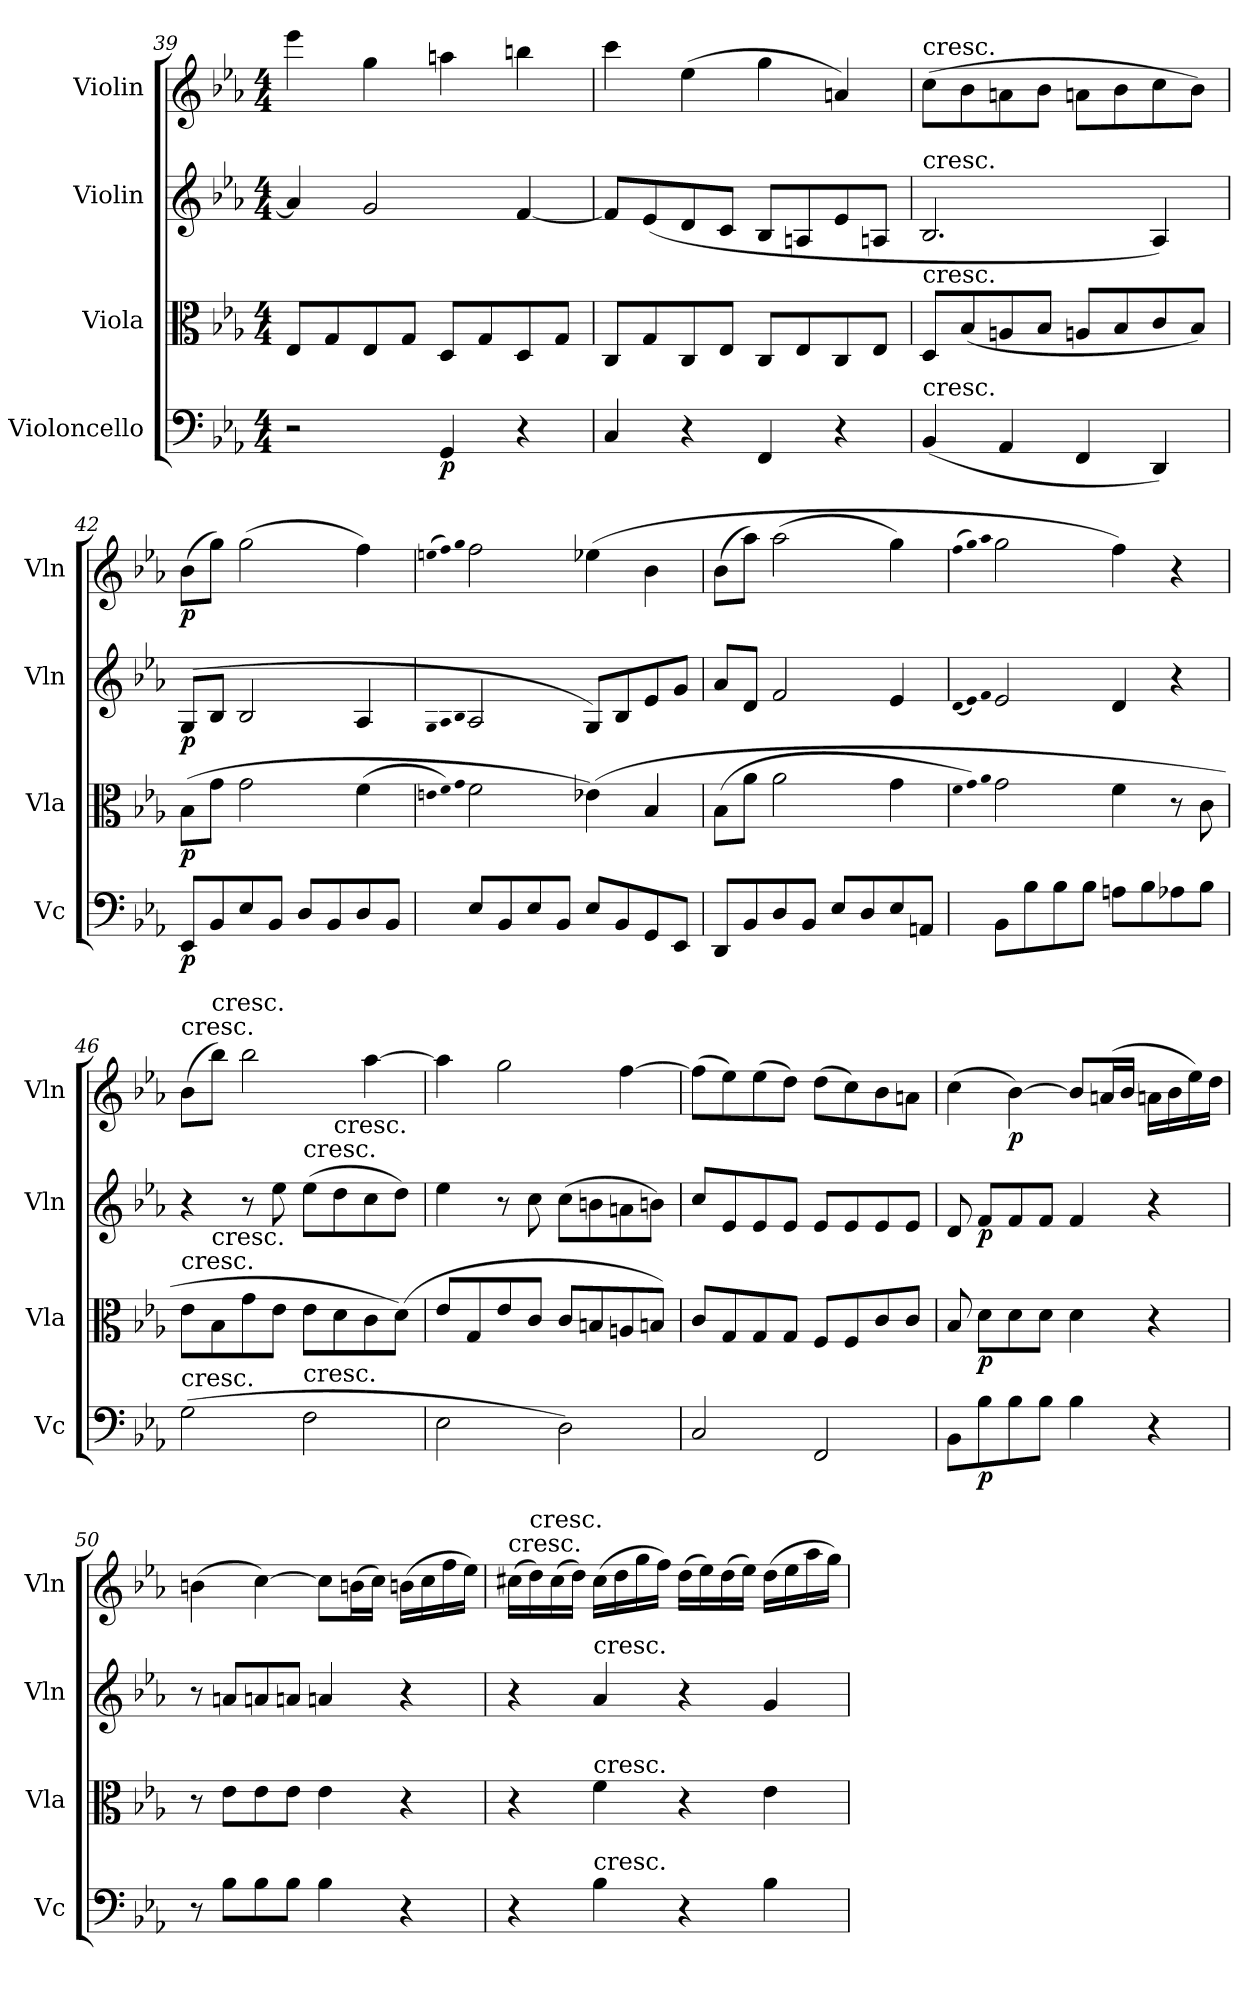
**kern	**dynam	**kern	**dynam	**kern	**dynam	**kern	**dynam
*part4	*part4	*part3	*part3	*part2	*part2	*part1	*part1
*staff4	*staff4	*staff3	*staff3	*staff2	*staff2	*staff1	*staff1
*I"Violoncello	*	*I"Viola	*	*I"Violin	*	*I"Violin	*
*I'Vc	*	*I'Vla	*	*I'Vln	*	*I'Vln	*
*clefF4	*	*clefC3	*	*clefG2	*	*clefG2	*
*k[b-e-a-]	*	*k[b-e-a-]	*	*k[b-e-a-]	*	*k[b-e-a-]	*
*c:	*	*c:	*	*c:	*	*c:	*
*M4/4	*	*M4/4	*	*M4/4	*	*M4/4	*
=39	=39	=39	=39	=39	=39	=39	=39
2r	.	8E-/L	.	4a-/]	.	4eee-\	.
.	.	8G/	.	.	.	.	.
.	.	8E-/	.	2g/	.	4gg\	.
.	.	8G/J	.	.	.	.	.
4GG/	p	8D/L	.	.	.	4aan\	.
.	.	8G/	.	.	.	.	.
4r	.	8D/	.	[4f/	.	4bbn\	.
.	.	8G/J	.	.	.	.	.
=40	=40	=40	=40	=40	=40	=40	=40
4C/	.	8C/L	.	8f/L]	.	4ccc\	.
.	.	8G/	.	(8e-/	.	.	.
4r	.	8C/	.	8d/	.	(4ee-\	.
.	.	8E-/J	.	8c/J	.	.	.
4FF/	.	8C/L	.	8B-/L	.	4gg\	.
.	.	8E-/	.	8An/	.	.	.
4r	.	8C/	.	8e-/	.	4an/)	.
.	.	8E-/J	.	8An/J	.	.	.
=41	=41	=41	=41	=41	=41	=41	=41
!	!	!	!	!	!	!LO:TX:t=cresc.	!
!	!	!	!	!LO:TX:t=cresc.	!	!	!
!	!	!LO:TX:t=cresc.	!	!	!	!	!
!LO:TX:t=cresc.	!	!	!	!	!	!	!
(4BB-/	.	8D/L	.	2.B-/	.	(8cc\L	.
.	.	(8B-/	.	.	.	8b-\	.
4AA-/	.	8An/	.	.	.	8an\	.
.	.	8B-/J	.	.	.	8b-\J	.
4FF/	.	8An/L	.	.	.	8an\L	.
.	.	8B-/	.	.	.	8b-\	.
4DD/)	.	8c/	.	4A-/)	.	8cc\	.
.	.	8B-/J)	.	.	.	8b-\J)	.
=42	=42	=42	=42	=42	=42	=42	=42
8EE-/L	p	(8B-\L	p	(8G/L	p	(8b-\L	p
8BB-/	.	8g\J	.	8B-/J	.	8gg\J)	.
8E-/	.	2g\	.	2B-/	.	(2gg\	.
8BB-/J	.	.	.	.	.	.	.
8D/L	.	.	.	.	.	.	.
8BB-/	.	.	.	.	.	.	.
8D/	.	(4f\	.	4A-/	.	4ff\)	.
8BB-/J	.	.	.	.	.	.	.
=43	=43	=43	=43	=43	=43	=43	=43
.	.	qen	.	qG	.	(qeen	.
.	.	qf)	.	qA-	.	qff)	.
.	.	qg	.	qB-	.	qgg	.
8E-/L	.	2f\	.	2A-/	.	2ff\	.
8BB-/	.	.	.	.	.	.	.
8E-/	.	.	.	.	.	.	.
8BB-/J	.	.	.	.	.	.	.
8E-/L	.	(4e-X\)	.	8G/L)	.	(4ee-X\	.
8BB-/	.	.	.	8B-/	.	.	.
8GG/	.	4B-/	.	8e-/	.	4b-\	.
8EE-/J	.	.	.	8g/J	.	.	.
=44	=44	=44	=44	=44	=44	=44	=44
8DD/L	.	(8B-\L	.	8a-/L	.	(8b-\L	.
8BB-/	.	8a-\J	.	8d/J	.	8aa-\J)	.
8D/	.	2a-\	.	2f/	.	(2aa-\	.
8BB-/J	.	.	.	.	.	.	.
8E-/L	.	.	.	.	.	.	.
8D/	.	.	.	.	.	.	.
8E-/	.	4g\	.	4e-/	.	4gg\)	.
8AAn/J	.	.	.	.	.	.	.
=45	=45	=45	=45	=45	=45	=45	=45
.	.	qf	.	(qd	.	(qff	.
.	.	qg)	.	qe-)	.	qgg)	.
.	.	qa-	.	qf	.	qaa-	.
8BB-\L	.	2g\	.	2e-/	.	2gg\	.
8B-\	.	.	.	.	.	.	.
8B-\	.	.	.	.	.	.	.
8B-\J	.	.	.	.	.	.	.
8An\L	.	4f\	.	4d/	.	4ff\)	.
8B-\	.	.	.	.	.	.	.
8A-X\	.	8r	.	4r	.	4r	.
8B-\J	.	8c\	.	.	.	.	.
=46	=46	=46	=46	=46	=46	=46	=46
!	!	!	!	!	!	!LO:TX:t=cresc.	!
!	!	!LO:TX:t=cresc.	!	!	!	!	!
!LO:TX:t=cresc.	!	!	!	!	!	!	!
(2G\	.	8e-\L	.	4r	.	(8b-\L	.
!	!	!	!	!	!	!LO:TX:t=cresc.	!
!	!	!LO:TX:t=cresc.	!	!	!	!	!
.	.	8B-\	.	.	.	8bb-\J)	.
.	.	8g\	.	8r	.	2bb-\	.
.	.	8e-\J	.	8ee-\	.	.	.
!	!	!	!	!LO:TX:t=cresc.	!	!	!
!LO:TX:t=cresc.	!	!	!	!	!	!	!
2F\	.	8e-\L	.	(8ee-\L	.	.	.
!	!	!	!	!LO:TX:t=cresc.	!	!	!
.	.	8d\	.	8dd\	.	.	.
.	.	8c\	.	8cc\	.	[4aa-\	.
.	.	(8d\J)	.	8dd\J)	.	.	.
=47	=47	=47	=47	=47	=47	=47	=47
2E-\	.	8e-/L	.	4ee-\	.	4aa-\]	.
.	.	8G/	.	.	.	.	.
.	.	8e-/	.	8r	.	2gg\	.
.	.	8c/J	.	8cc\	.	.	.
2D\)	.	8c/L	.	(8cc\L	.	.	.
.	.	8Bn/	.	8bn\	.	.	.
.	.	8An/	.	8an\	.	[4ff\	.
.	.	8Bn/J)	.	8bn\J)	.	.	.
=48	=48	=48	=48	=48	=48	=48	=48
2C/	.	8c/L	.	8cc/L	.	(8ff\L]	.
.	.	8G/	.	8e-/	.	8ee-\)	.
.	.	8G/	.	8e-/	.	(8ee-\	.
.	.	8G/J	.	8e-/J	.	8dd\J)	.
2FF/	.	8F/L	.	8e-/L	.	(8dd\L	.
.	.	8F/	.	8e-/	.	8cc\)	.
.	.	8c/	.	8e-/	.	8b-\	.
.	.	8c/J	.	8e-/J	.	8an\J	.
=49	=49	=49	=49	=49	=49	=49	=49
8BB-\L	.	8B-/	.	8d/	.	(4cc\	.
8B-\	p	8d\L	p	8f/L	p	.	.
8B-\	.	8d\	.	8f/	.	[4b-\)	p
8B-\J	.	8d\J	.	8f/J	.	.	.
4B-\	.	4d\	.	4f/	.	8b-/L]	.
.	.	.	.	.	.	(16an/L	.
.	.	.	.	.	.	16b-/JJ	.
4r	.	4r	.	4r	.	16an\LL	.
.	.	.	.	.	.	16b-\	.
.	.	.	.	.	.	16ee-\)	.
.	.	.	.	.	.	16dd\JJ	.
=50	=50	=50	=50	=50	=50	=50	=50
8r	.	8r	.	8r	.	(4bn\	.
8B-\L	.	8e-\L	.	8an/L	.	.	.
8B-\	.	8e-\	.	8an/	.	[4cc\)	.
8B-\J	.	8e-\J	.	8an/J	.	.	.
4B-\	.	4e-\	.	4an/	.	8cc\L]	.
.	.	.	.	.	.	(16bn\L	.
.	.	.	.	.	.	16cc\JJ)	.
4r	.	4r	.	4r	.	(16bn\LL	.
.	.	.	.	.	.	16cc\	.
.	.	.	.	.	.	16ff\	.
.	.	.	.	.	.	16ee-\JJ)	.
=51	=51	=51	=51	=51	=51	=51	=51
!	!	!	!	!	!	!LO:TX:t=cresc.	!
4r	.	4r	.	4r	.	(16cc#X\LL	.
!	!	!	!	!	!	!LO:TX:t=cresc.	!
.	.	.	.	.	.	16dd\)	.
.	.	.	.	.	.	(16cc#\	.
.	.	.	.	.	.	16dd\JJ)	.
!	!	!	!	!LO:TX:t=cresc.	!	!	!
!	!	!LO:TX:t=cresc.	!	!	!	!	!
!LO:TX:t=cresc.	!	!	!	!	!	!	!
4B-\	.	4f\	.	4a-/	.	(16cc#\LL	.
.	.	.	.	.	.	16dd\	.
.	.	.	.	.	.	16gg\	.
.	.	.	.	.	.	16ff\JJ)	.
4r	.	4r	.	4r	.	(16dd\LL	.
.	.	.	.	.	.	16ee-\)	.
.	.	.	.	.	.	(16dd\	.
.	.	.	.	.	.	16ee-\JJ)	.
4B-\	.	4e-\	.	4g/	.	(16dd\LL	.
.	.	.	.	.	.	16ee-\	.
.	.	.	.	.	.	16aa-\	.
.	.	.	.	.	.	16gg\JJ)	.
=	=	=	=	=	=	=	=
*-	*-	*-	*-	*-	*-	*-	*-
